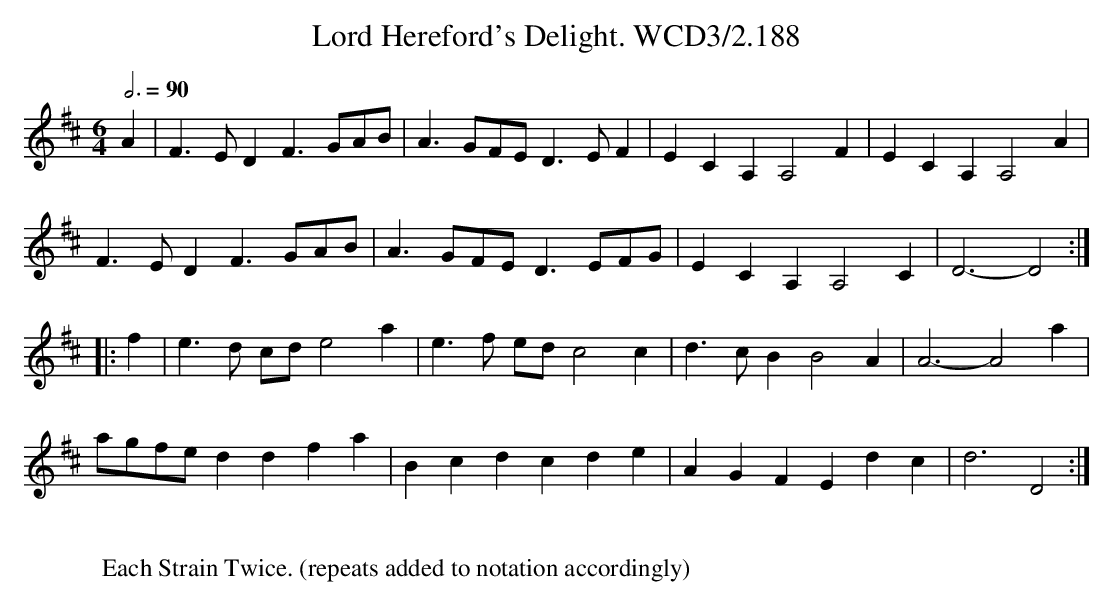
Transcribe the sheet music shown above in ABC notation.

X:1
T:Lord Hereford's Delight. WCD3/2.188
M:6/4
L:1/8
Q:3/4=90
K:D
A2|F3ED2 F3GAB|A3 GFE D3EF2|E2C2A,2 A,4F2|E2C2A,2 A,4A2|
F3E D2F3 GAB|A3 GFE D3 EFG|E2C2A,2 A,4C2|D6-D4:|
|:f2|e3d cd e4a2|e3f ed c4 c2|d3cB2 B4A2|A6-A4a2|
agfe d2d2 f2a2|B2c2d2c2 d2e2|A2G2F2 E2d2c2| d6 D4:|
W:
W:Each Strain Twice. (repeats added to notation accordingly)
